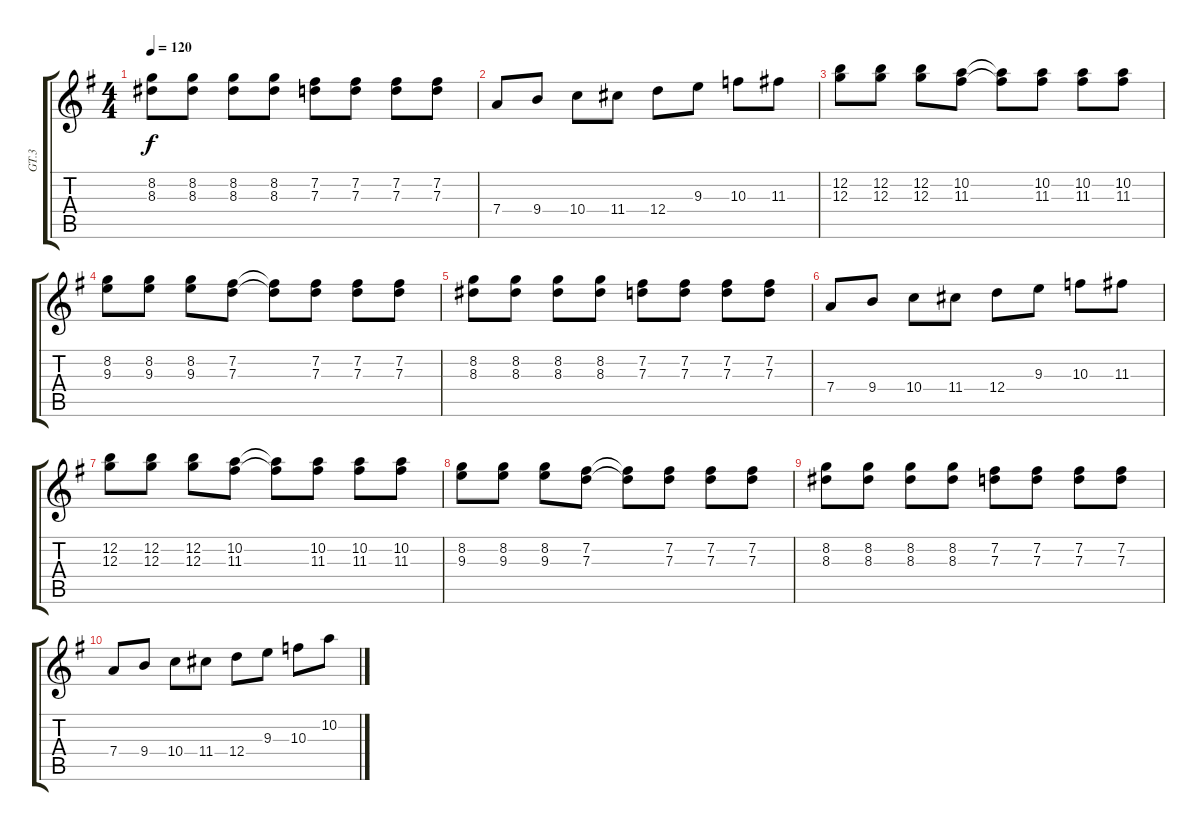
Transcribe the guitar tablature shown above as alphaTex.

\track ("GT.3" "GT.3") {instrument distortionguitar}
\staff {score tabs}
\tuning (E4 B3 G3 D3 A2 E2) {hide}
\ts (4 4)
\tempo 120
\clef g2
\ks g
(8.2 8.3).8{dy f} (8.2 8.3).8 (8.2 8.3).8 (8.2 8.3).8 (7.2 7.3).8 (7.2 7.3).8 (7.2 7.3).8 (7.2 7.3).8 |
7.4.8 9.4.8 10.4.8 11.4.8 12.4.8 9.3.8 10.3.8 11.3.8 |
(12.2 12.3).8 (12.2 12.3).8 (12.2 12.3).8 (10.2 11.3).8 (10.2{t} 11.3{t}).8 (10.2 11.3).8 (10.2 11.3).8 (10.2 11.3).8 |
(8.2 9.3).8 (8.2 9.3).8 (8.2 9.3).8 (7.2 7.3).8 (7.2{t} 7.3{t}).8 (7.2 7.3).8 (7.2 7.3).8 (7.2 7.3).8 |
(8.2 8.3).8 (8.2 8.3).8 (8.2 8.3).8 (8.2 8.3).8 (7.2 7.3).8 (7.2 7.3).8 (7.2 7.3).8 (7.2 7.3).8 |
7.4.8 9.4.8 10.4.8 11.4.8 12.4.8 9.3.8 10.3.8 11.3.8 |
(12.2 12.3).8 (12.2 12.3).8 (12.2 12.3).8 (10.2 11.3).8 (10.2{t} 11.3{t}).8 (10.2 11.3).8 (10.2 11.3).8 (10.2 11.3).8 |
(8.2 9.3).8 (8.2 9.3).8 (8.2 9.3).8 (7.2 7.3).8 (7.2{t} 7.3{t}).8 (7.2 7.3).8 (7.2 7.3).8 (7.2 7.3).8 |
(8.2 8.3).8 (8.2 8.3).8 (8.2 8.3).8 (8.2 8.3).8 (7.2 7.3).8 (7.2 7.3).8 (7.2 7.3).8 (7.2 7.3).8 |
7.4.8 9.4.8 10.4.8 11.4.8 12.4.8 9.3.8 10.3.8 10.2.8
